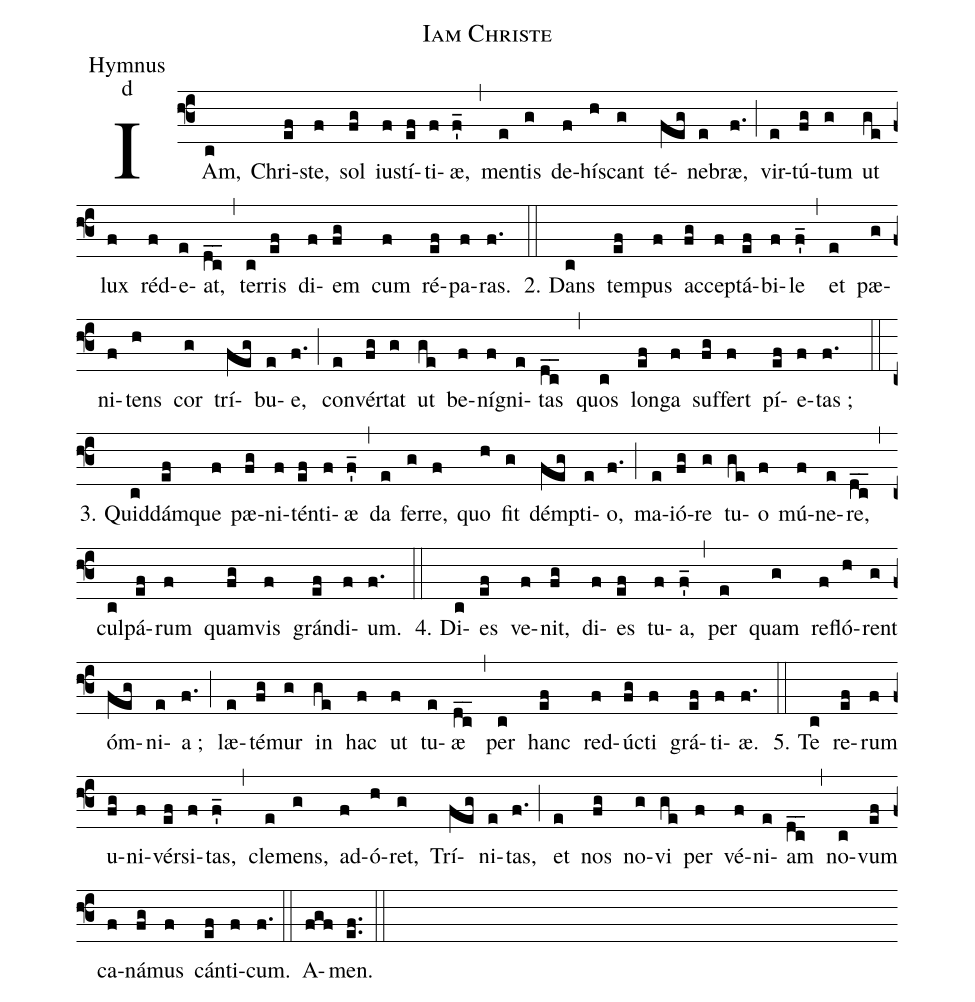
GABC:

name:Iam Christe;
office-part:Hymnus;
mode:d;
%%
(f3)IAm,(c) Chri(ef)ste,(f) sol(fg) iu(f)stí(ef)ti(f)æ,(f'_) (,)
men(e)tis(g) de(f)hí(h)scant(g) té(feg)ne(e)bræ,(f.) (;)
vir(e)tú(fg)tum(g) ut(ge) lux(f) réd(f)e(e)at,(dc__) (,)
ter(c)ris(ef) di(f)em(fg) cum(f) ré(ef)pa(f)ras.(f.) (::)


2. Dans(c) tem(ef)pus(f) ac(fg)cep(f)tá(ef)bi(f)le(f'_) (,)
et(e) pæ(g)ni(f)tens(h) cor(g) trí(feg)bu(e)e,(f.) (;)
con(e)vér(fg)tat(g) ut(ge) be(f)ní(f)gni(e)tas(dc__) (,)
quos(c) lon(ef)ga(f) suf(fg)fert(f) pí(ef)e(f)tas ;(f.) (::)

3. Quid(c)dám(ef)que(f) pæ(fg)ni(f)tén(ef)ti(f)æ(f'_) (,)
da(e) fer(g)re,(f) quo(h) fit(g) dém(feg)pti(e)o,(f.) (;)
ma(e)ió(fg)re(g) tu(ge)o(f) mú(f)ne(e)re,(dc__) (,)
cul(c)pá(ef)rum(f) quam(fg)vis(f) grán(ef)di(f)um.(f.) (::)

4. Di(c)es(ef) ve(f)nit,(fg) di(f)es(ef) tu(f)a,(f'_) (,)
per(e) quam(g) re(f)fló(h)rent(g) óm(feg)ni(e)a ;(f.) (;)
læ(e)té(fg)mur(g) in(ge) hac(f) ut(f) tu(e)æ(dc__) (,)
per(c) hanc(ef) red(f)ú(fg)cti(f) grá(ef)ti(f)æ.(f.) (::)

5. Te(c) re(ef)rum(f) u(fg)ni(f)vér(ef)si(f)tas,(f'_) (,)
cle(e)mens,(g) ad(f)ó(h)ret,(g) Trí(feg)ni(e)tas,(f.) (;)
et(e) nos(fg) no(g)vi(ge) per(f) vé(f)ni(e)am(dc__) (,)
no(c)vum(ef) ca(f)ná(fg)mus(f) cán(ef)ti(f)cum.(f.) (::)
A(fgf)men.(ef..) (::)
